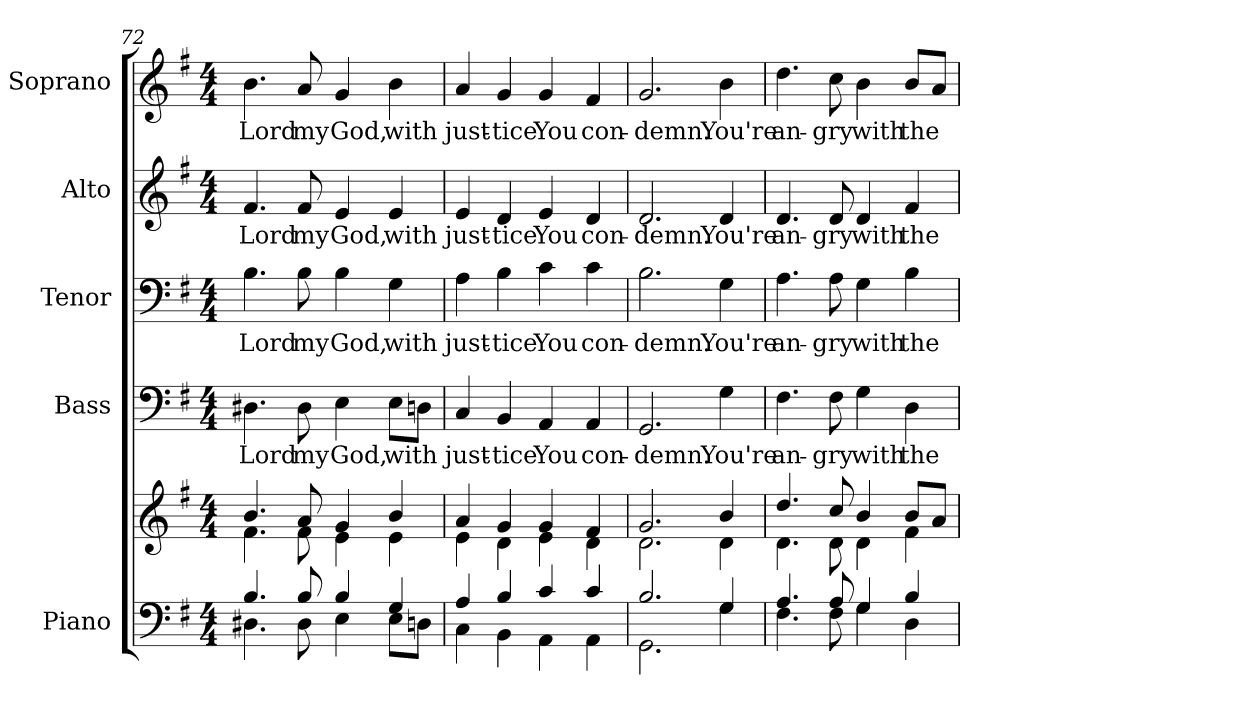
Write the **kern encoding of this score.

**kern	**kern	**kern	**text	**kern	**text	**kern	**text	**kern	**text
*part5	*part5	*part4	*part4	*part3	*part3	*part2	*part2	*part1	*part1
*staff6	*staff5	*staff4	*staff4	*staff3	*staff3	*staff2	*staff2	*staff1	*staff1
*I"Piano	*	*I"Bass	*	*I"Tenor	*	*I"Alto	*	*I"Soprano	*
*I'Pno.	*	*I'B.	*	*I'T.	*	*I'A.	*	*I'S.	*
*clefF4	*clefG2	*clefF4	*	*clefF4	*	*clefG2	*	*clefG2	*
*k[f#]	*k[f#]	*k[f#]	*	*k[f#]	*	*k[f#]	*	*k[f#]	*
*G:	*G:	*G:	*	*G:	*	*G:	*	*G:	*
*M4/4	*M4/4	*M4/4	*	*M4/4	*	*M4/4	*	*M4/4	*
=72	=72	=72	=72	=72	=72	=72	=72	=72	=72
*^	*^	*	*	*	*	*	*	*	*
!	!	!	!	!	!LO:LY:b:color=#000000	!	!	!	!	!	!
!	!	!	!	!	!	!	!LO:LY:b:color=#000000	!	!	!	!
!	!	!	!	!	!	!	!	!	!LO:LY:b:color=#000000	!	!
!	!	!	!	!	!	!	!	!	!	!	!LO:LY:b:color=#000000
4.Bi/	4.D#Xi\	4.bi/	4.f#i\	4.D#Xi\	Lord	4.Bi\	Lord	4.f#i/	Lord	4.bi\	Lord
!	!	!	!	!	!LO:LY:b:color=#000000	!	!	!	!	!	!
!	!	!	!	!	!	!	!LO:LY:b:color=#000000	!	!	!	!
!	!	!	!	!	!	!	!	!	!LO:LY:b:color=#000000	!	!
!	!	!	!	!	!	!	!	!	!	!	!LO:LY:b:color=#000000
8Bi/	8D#i\	8ai/	8f#i\	8D#i\	my	8Bi\	my	8f#i/	my	8ai/	my
!	!	!	!	!	!LO:LY:b:color=#000000	!	!	!	!	!	!
!	!	!	!	!	!	!	!LO:LY:b:color=#000000	!	!	!	!
!	!	!	!	!	!	!	!	!	!LO:LY:b:color=#000000	!	!
!	!	!	!	!	!	!	!	!	!	!	!LO:LY:b:color=#000000
4Bi/	4Ei\	4gi/	4ei\	4Ei\	God,	4Bi\	God,	4ei/	God,	4gi/	God,
!	!	!	!	!	!LO:LY:b:color=#000000	!	!	!	!	!	!
!	!	!	!	!	!	!	!LO:LY:b:color=#000000	!	!	!	!
!	!	!	!	!	!	!	!	!	!LO:LY:b:color=#000000	!	!
!	!	!	!	!	!	!	!	!	!	!	!LO:LY:b:color=#000000
4Gi/	8Ei\L	4bi/	4ei\	8Ei\L	with	4Gi\	with	4ei/	with	4bi\	with
.	8Dni\J	.	.	8Dni\J	.	.	.	.	.	.	.
=73	=73	=73	=73	=73	=73	=73	=73	=73	=73	=73	=73
!	!	!	!	!	!LO:LY:b:color=#000000	!	!	!	!	!	!
!	!	!	!	!	!	!	!LO:LY:b:color=#000000	!	!	!	!
!	!	!	!	!	!	!	!	!	!LO:LY:b:color=#000000	!	!
!	!	!	!	!	!	!	!	!	!	!	!LO:LY:b:color=#000000
4Ai/	4Ci\	4ai/	4ei\	4Ci/	just-	4Ai\	just-	4ei/	just-	4ai/	just-
!	!	!	!	!	!LO:LY:b:color=#000000	!	!	!	!	!	!
!	!	!	!	!	!	!	!LO:LY:b:color=#000000	!	!	!	!
!	!	!	!	!	!	!	!	!	!LO:LY:b:color=#000000	!	!
!	!	!	!	!	!	!	!	!	!	!	!LO:LY:b:color=#000000
4Bi/	4BBi\	4gi/	4di\	4BBi/	-tice	4Bi\	-tice	4di/	-tice	4gi/	-tice
!	!	!	!	!	!LO:LY:b:color=#000000	!	!	!	!	!	!
!	!	!	!	!	!	!	!LO:LY:b:color=#000000	!	!	!	!
!	!	!	!	!	!	!	!	!	!LO:LY:b:color=#000000	!	!
!	!	!	!	!	!	!	!	!	!	!	!LO:LY:b:color=#000000
4ci/	4AAi\	4gi/	4ei\	4AAi/	You	4ci\	You	4ei/	You	4gi/	You
!	!	!	!	!	!LO:LY:b:color=#000000	!	!	!	!	!	!
!	!	!	!	!	!	!	!LO:LY:b:color=#000000	!	!	!	!
!	!	!	!	!	!	!	!	!	!LO:LY:b:color=#000000	!	!
!	!	!	!	!	!	!	!	!	!	!	!LO:LY:b:color=#000000
4ci/	4AAi\	4f#i/	4di\	4AAi/	con-	4ci\	con-	4di/	con-	4f#i/	con-
!!LO:PB:g=z
=74	=74	=74	=74	=74	=74	=74	=74	=74	=74	=74	=74
!	!	!	!	!	!LO:LY:b:color=#000000	!	!	!	!	!	!
!	!	!	!	!	!	!	!LO:LY:b:color=#000000	!	!	!	!
!	!	!	!	!	!	!	!	!	!LO:LY:b:color=#000000	!	!
!	!	!	!	!	!	!	!	!	!	!	!LO:LY:b:color=#000000
2.Bi/	2.GGi\	2.gi/	2.di\	2.GGi/	-demn.	2.Bi\	-demn.	2.di/	-demn.	2.gi/	-demn.
!	!	!	!	!	!LO:LY:b:color=#000000	!	!	!	!	!	!
!	!	!	!	!	!	!	!LO:LY:b:color=#000000	!	!	!	!
!	!	!	!	!	!	!	!	!	!LO:LY:b:color=#000000	!	!
!	!	!	!	!	!	!	!	!	!	!	!LO:LY:b:color=#000000
4Gi/	4Gi\	4bi/	4di\	4Gi\	You're	4Gi\	You're	4di/	You're	4bi\	You're
=75	=75	=75	=75	=75	=75	=75	=75	=75	=75	=75	=75
!	!	!	!	!	!LO:LY:b:color=#000000	!	!	!	!	!	!
!	!	!	!	!	!	!	!LO:LY:b:color=#000000	!	!	!	!
!	!	!	!	!	!	!	!	!	!LO:LY:b:color=#000000	!	!
!	!	!	!	!	!	!	!	!	!	!	!LO:LY:b:color=#000000
4.Ai/	4.F#i\	4.ddi/	4.di\	4.F#i\	an-	4.Ai\	an-	4.di/	an-	4.ddi\	an-
!	!	!	!	!	!LO:LY:b:color=#000000	!	!	!	!	!	!
!	!	!	!	!	!	!	!LO:LY:b:color=#000000	!	!	!	!
!	!	!	!	!	!	!	!	!	!LO:LY:b:color=#000000	!	!
!	!	!	!	!	!	!	!	!	!	!	!LO:LY:b:color=#000000
8Ai/	8F#i\	8cci/	8di\	8F#i\	-gry	8Ai\	-gry	8di/	-gry	8cci\	-gry
!	!	!	!	!	!LO:LY:b:color=#000000	!	!	!	!	!	!
!	!	!	!	!	!	!	!LO:LY:b:color=#000000	!	!	!	!
!	!	!	!	!	!	!	!	!	!LO:LY:b:color=#000000	!	!
!	!	!	!	!	!	!	!	!	!	!	!LO:LY:b:color=#000000
4Gi/	4Gi\	4bi/	4di\	4Gi\	with	4Gi\	with	4di/	with	4bi\	with
!	!	!	!	!	!LO:LY:b:color=#000000	!	!	!	!	!	!
!	!	!	!	!	!	!	!LO:LY:b:color=#000000	!	!	!	!
!	!	!	!	!	!	!	!	!	!LO:LY:b:color=#000000	!	!
!	!	!	!	!	!	!	!	!	!	!	!LO:LY:b:color=#000000
4Bi/	4Di\	8bi/L	4f#i\	4Di\	the	4Bi\	the	4f#i/	the	8bi/L	the
.	.	8ai/J	.	.	.	.	.	.	.	8ai/J	.
*v	*v	*	*	*	*	*	*	*	*	*	*
*	*v	*v	*	*	*	*	*	*	*	*
=	=	=	=	=	=	=	=	=	=
*-	*-	*-	*-	*-	*-	*-	*-	*-	*-
